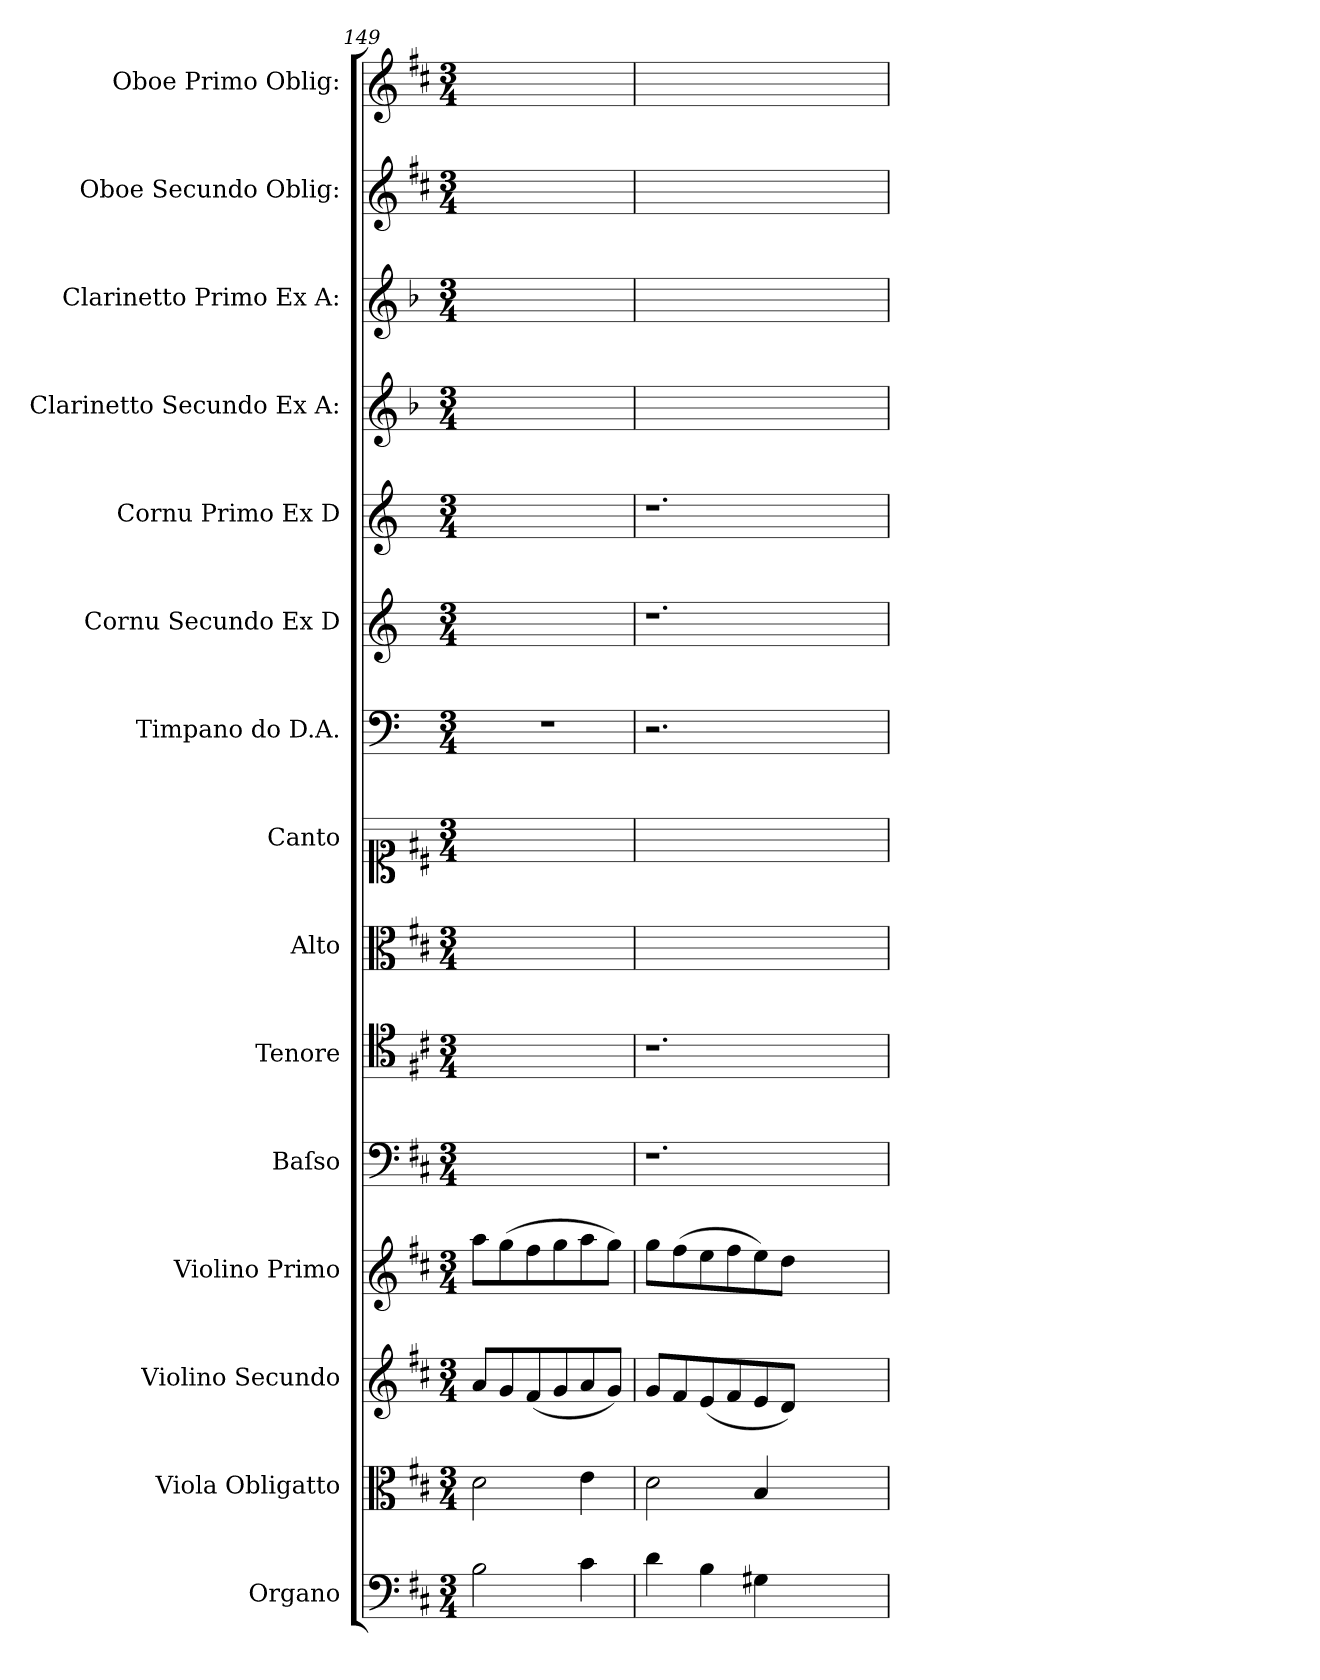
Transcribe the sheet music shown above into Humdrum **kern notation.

**kern	**kern	**kern	**kern	**kern	**kern	**kern	**kern	**kern	**kern	**kern	**kern	**kern	**kern	**kern
*part15	*part14	*part13	*part12	*part11	*part10	*part9	*part8	*part7	*part6	*part5	*part4	*part3	*part2	*part1
*staff15	*staff14	*staff13	*staff12	*staff11	*staff10	*staff9	*staff8	*staff7	*staff6	*staff5	*staff4	*staff3	*staff2	*staff1
*I"Organo	*I"Viola Obligatto	*I"Violino Secundo	*I"Violino Primo	*I"Baſso	*I"Tenore	*I"Alto	*I"Canto	*I"Timpano do D.A.	*I"Cornu Secundo Ex D	*I"Cornu Primo Ex D	*I"Clarinetto Secundo Ex A:	*I"Clarinetto Primo Ex A:	*I"Oboe Secundo Oblig:	*I"Oboe Primo Oblig:
*I'org	*I'vla obl	*I'vl 2	*I'vl 1	*I'B	*I'T	*I'A	*	*I'timp	*	*	*I'cl 2 in A	*I'cl 1 in A	*I'ob 2	*I'ob 1
*clefF4	*clefC3	*clefG2	*clefG2	*clefF4	*clefC4	*clefC3	*clefC1	*clefF4	*clefG2	*clefG2	*clefG2	*clefG2	*clefG2	*clefG2
*	*	*	*	*	*	*	*	*	*ITrd-1c-2	*ITrd-1c-2	*ITrd2c3	*ITrd2c3	*	*
*k[f#c#]	*k[f#c#]	*k[f#c#]	*k[f#c#]	*k[f#c#]	*k[f#c#]	*k[f#c#]	*k[f#c#]	*k[]	*k[f#c#]	*k[f#c#]	*k[f#c#]	*k[f#c#]	*k[f#c#]	*k[f#c#]
*M3/4	*M3/4	*M3/4	*M3/4	*M3/4	*M3/4	*M3/4	*M3/4	*M3/4	*M3/4	*M3/4	*M3/4	*M3/4	*M3/4	*M3/4
=149	=149	=149	=149	=149	=149	=149	=149	=149	=149	=149	=149	=149	=149	=149
2B\	2d\	8a/L	8aa\L	2.ryy	2.ryy	2.ryy	2.ryy	2.r	2.ryy	2.ryy	2.ryy	2.ryy	2.ryy	2.ryy
.	.	8g/	(8gg\	.	.	.	.	.	.	.	.	.	.	.
.	.	(8f#/	8ff#\	.	.	.	.	.	.	.	.	.	.	.
.	.	8g/	8gg\	.	.	.	.	.	.	.	.	.	.	.
4c#\	4e\	8a/	8aa\	.	.	.	.	.	.	.	.	.	.	.
.	.	8g/J)	8gg\J)	.	.	.	.	.	.	.	.	.	.	.
=150	=150	=150	=150	=150	=150	=150	=150	=150	=150	=150	=150	=150	=150	=150
4d\	2d\	8g/L	8gg\L	1.r	1.r	1.ryy	1.ryy	2.r	1.r	1.r	1.ryy	1.ryy	1.ryy	1.ryy
.	.	8f#/	(8ff#\	.	.	.	.	.	.	.	.	.	.	.
4B\	.	(8e/	8ee\	.	.	.	.	.	.	.	.	.	.	.
.	.	8f#/	8ff#\	.	.	.	.	.	.	.	.	.	.	.
4G#X\	4B/	8e/	8ee\)	.	.	.	.	.	.	.	.	.	.	.
.	.	8d/J)	8dd\J	.	.	.	.	.	.	.	.	.	.	.
2.ryy	2.ryy	2.ryy	2.ryy	.	.	.	.	2.ryy	.	.	.	.	.	.
=	=	=	=	=	=	=	=	=	=	=	=	=	=	=
*-	*-	*-	*-	*-	*-	*-	*-	*-	*-	*-	*-	*-	*-	*-
